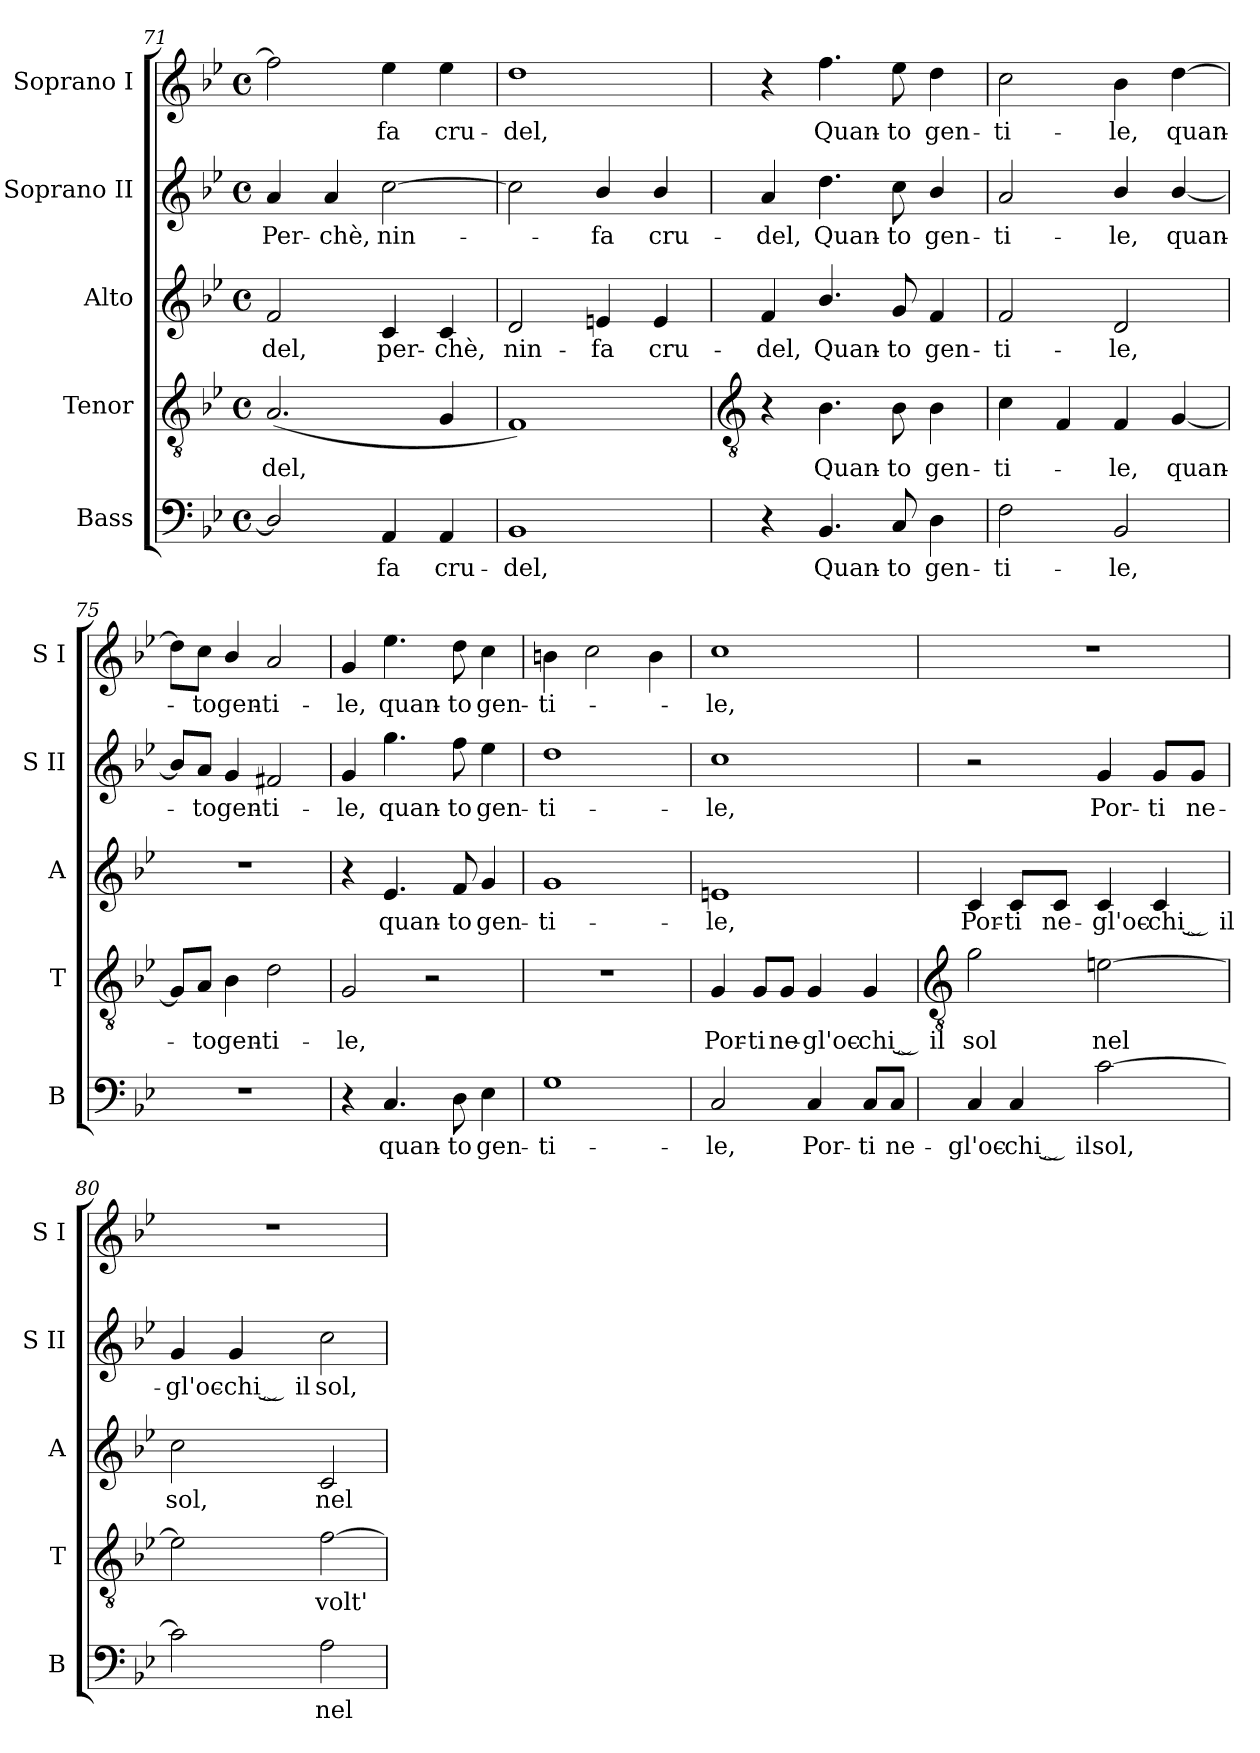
**kern	**text	**kern	**text	**kern	**text	**kern	**text	**kern	**text
*part5	*part5	*part4	*part4	*part3	*part3	*part2	*part2	*part1	*part1
*staff5	*staff5	*staff4	*staff4	*staff3	*staff3	*staff2	*staff2	*staff1	*staff1
*I"Bass	*	*I"Tenor	*	*I"Alto	*	*I"Soprano II	*	*I"Soprano I	*
*I'B	*	*I'T	*	*I'A	*	*I'S II	*	*I'S I	*
*clefF4	*	*clefGv2	*	*clefG2	*	*clefG2	*	*clefG2	*
*k[b-e-]	*	*k[b-e-]	*	*k[b-e-]	*	*k[b-e-]	*	*k[b-e-]	*
*B-:	*	*B-:	*	*B-:	*	*B-:	*	*B-:	*
*M4/4	*	*M4/4	*	*M4/4	*	*M4/4	*	*M4/4	*
*met(c)	*	*met(c)	*	*met(c)	*	*met(c)	*	*met(c)	*
=71	=71	=71	=71	=71	=71	=71	=71	=71	=71
!	!	!	!LO:LY:b	!	!LO:LY:b	!	!LO:LY:b	!	!
2D/]	.	(<2.A	-del,	2f	-del,	4a	Per-	2ff]	.
!	!	!	!	!	!	!	!LO:LY:b	!	!
.	.	.	.	.	.	4a	-chè,	.	.
!	!LO:LY:b	!	!	!	!LO:LY:b	!	!LO:LY:b	!	!LO:LY:b
4AA	fa	.	.	4c	per-	[2cc	nin-	4ee-	fa
!	!LO:LY:b	!	!	!	!LO:LY:b	!	!	!	!LO:LY:b
4AA	cru-	4G	.	4c	-chè,	.	.	4ee-	cru-
=72	=72	=72	=72	=72	=72	=72	=72	=72	=72
!	!LO:LY:b	!	!	!	!LO:LY:b	!	!	!	!LO:LY:b
1BB-	-del,	1F)	.	2d	nin-	2cc]	.	1dd	-del,
!	!	!	!	!	!LO:LY:b	!	!LO:LY:b	!	!
.	.	.	.	4en	-fa	4b-/	fa	.	.
!	!	!	!	!	!LO:LY:b	!	!LO:LY:b	!	!
.	.	.	.	4e	cru-	4b-/	cru-	.	.
!!LO:LB:g=z
=73	=73	=73	=73	=73	=73	=73	=73	=73	=73
*	*	*clefGv2	*	*	*	*	*	*	*
!	!	!	!	!	!LO:LY:b	!	!LO:LY:b	!	!
4r	.	4r	.	4f	-del,	4a	-del,	4r	.
!	!LO:LY:b	!	!LO:LY:b	!	!LO:LY:b	!	!LO:LY:b	!	!LO:LY:b
4.BB-	Quan-	4.B-	Quan-	4.b-/	Quan-	4.dd	Quan-	4.ff	Quan-
!	!LO:LY:b	!	!LO:LY:b	!	!LO:LY:b	!	!LO:LY:b	!	!LO:LY:b
8C	-to	8B-	-to	8g	-to	8cc	-to	8ee-	-to
!	!LO:LY:b	!	!LO:LY:b	!	!LO:LY:b	!	!LO:LY:b	!	!LO:LY:b
4D	gen-	4B-	gen-	4f	gen-	4b-/	gen-	4dd	gen-
=74	=74	=74	=74	=74	=74	=74	=74	=74	=74
!	!LO:LY:b	!	!LO:LY:b	!	!LO:LY:b	!	!LO:LY:b	!	!LO:LY:b
2F	-ti-	4c	-ti-	2f	-ti-	2a	-ti-	2cc	-ti-
.	.	4F	.	.	.	.	.	.	.
!	!LO:LY:b	!	!LO:LY:b	!	!LO:LY:b	!	!LO:LY:b	!	!LO:LY:b
2BB-	-le,	4F	le,	2d	-le,	4b-/	-le,	4b-	-le,
!	!	!	!LO:LY:b	!	!	!	!LO:LY:b	!	!LO:LY:b
.	.	[4G	quan-	.	.	[4b-/	quan-	[4dd	quan-
=75	=75	=75	=75	=75	=75	=75	=75	=75	=75
1r	.	8G/L]	.	1r	.	8b-/L]	.	8dd\L]	.
!	!	!	!LO:LY:b	!	!	!	!LO:LY:b	!	!LO:LY:b
.	.	8A/J	-to	.	.	8a/J	to	8cc\J	to
!	!	!	!LO:LY:b	!	!	!	!LO:LY:b	!	!LO:LY:b
.	.	4B-	gen-	.	.	4g	gen-	4b-/	gen-
!	!	!	!LO:LY:b	!	!	!	!LO:LY:b	!	!LO:LY:b
.	.	2d	-ti-	.	.	2f#X	-ti-	2a	-ti-
=76	=76	=76	=76	=76	=76	=76	=76	=76	=76
!	!	!	!LO:LY:b	!	!	!	!LO:LY:b	!	!LO:LY:b
4r	.	2G	-le,	4r	.	4g	-le,	4g	-le,
!	!LO:LY:b	!	!	!	!LO:LY:b	!	!LO:LY:b	!	!LO:LY:b
4.C	quan-	.	.	4.e-	quan-	4.gg	quan-	4.ee-	quan-
.	.	2r	.	.	.	.	.	.	.
!	!LO:LY:b	!	!	!	!LO:LY:b	!	!LO:LY:b	!	!LO:LY:b
8D	-to	.	.	8f	-to	8ff	-to	8dd	-to
!	!LO:LY:b	!	!	!	!LO:LY:b	!	!LO:LY:b	!	!LO:LY:b
4E-	gen-	.	.	4g	gen-	4ee-	gen-	4cc	gen-
=77	=77	=77	=77	=77	=77	=77	=77	=77	=77
!	!LO:LY:b	!	!	!	!LO:LY:b	!	!LO:LY:b	!	!LO:LY:b
1G	-ti-	1r	.	1g	-ti-	1dd	-ti-	4bn	-ti-
.	.	.	.	.	.	.	.	2cc	.
.	.	.	.	.	.	.	.	4b	.
=78	=78	=78	=78	=78	=78	=78	=78	=78	=78
!	!LO:LY:b	!	!LO:LY:b	!	!LO:LY:b	!	!LO:LY:b	!	!LO:LY:b
2C	-le,	4G	Por-	1en	-le,	1cc	-le,	1cc	le,
!	!	!	!LO:LY:b	!	!	!	!	!	!
.	.	8G/L	-ti	.	.	.	.	.	.
!	!	!	!LO:LY:b	!	!	!	!	!	!
.	.	8G/J	ne-	.	.	.	.	.	.
!	!LO:LY:b	!	!LO:LY:b	!	!	!	!	!	!
4C	Por-	4G	-gl'oc-	.	.	.	.	.	.
!	!LO:LY:b	!	!LO:LY:b	!	!	!	!	!	!
8C/L	-ti	4G	-chi ̮ il	.	.	.	.	.	.
!	!LO:LY:b	!	!	!	!	!	!	!	!
8C/J	ne-	.	.	.	.	.	.	.	.
!!LO:LB:g=z
=79	=79	=79	=79	=79	=79	=79	=79	=79	=79
*	*	*clefGv2	*	*	*	*	*	*	*
!	!LO:LY:b	!	!LO:LY:b	!	!LO:LY:b	!	!	!	!
4C	-gl'oc-	2g	sol	4c	Por-	2r	.	1r	.
!	!LO:LY:b	!	!	!	!LO:LY:b	!	!	!	!
4C	-chi ̮ il	.	.	8c/L	-ti	.	.	.	.
!	!	!	!	!	!LO:LY:b	!	!	!	!
.	.	.	.	8c/J	ne-	.	.	.	.
!	!LO:LY:b	!	!LO:LY:b	!	!LO:LY:b	!	!LO:LY:b	!	!
[2c	sol,	[2en	nel	4c	-gl'oc-	4g	Por-	.	.
!	!	!	!	!	!LO:LY:b	!	!LO:LY:b	!	!
.	.	.	.	4c	-chi ̮ il	8g/L	-ti	.	.
!	!	!	!	!	!	!	!LO:LY:b	!	!
.	.	.	.	.	.	8g/J	ne-	.	.
=80	=80	=80	=80	=80	=80	=80	=80	=80	=80
!	!	!	!	!	!LO:LY:b	!	!LO:LY:b	!	!
2c]	.	2e]	.	2cc	sol,	4g	-gl'oc-	1r	.
!	!	!	!	!	!	!	!LO:LY:b	!	!
.	.	.	.	.	.	4g	-chi ̮ il	.	.
!	!LO:LY:b	!	!LO:LY:b	!	!LO:LY:b	!	!LO:LY:b	!	!
2A	nel	[2f	volt'	2c	nel	2cc	sol,	.	.
=	=	=	=	=	=	=	=	=	=
*-	*-	*-	*-	*-	*-	*-	*-	*-	*-
